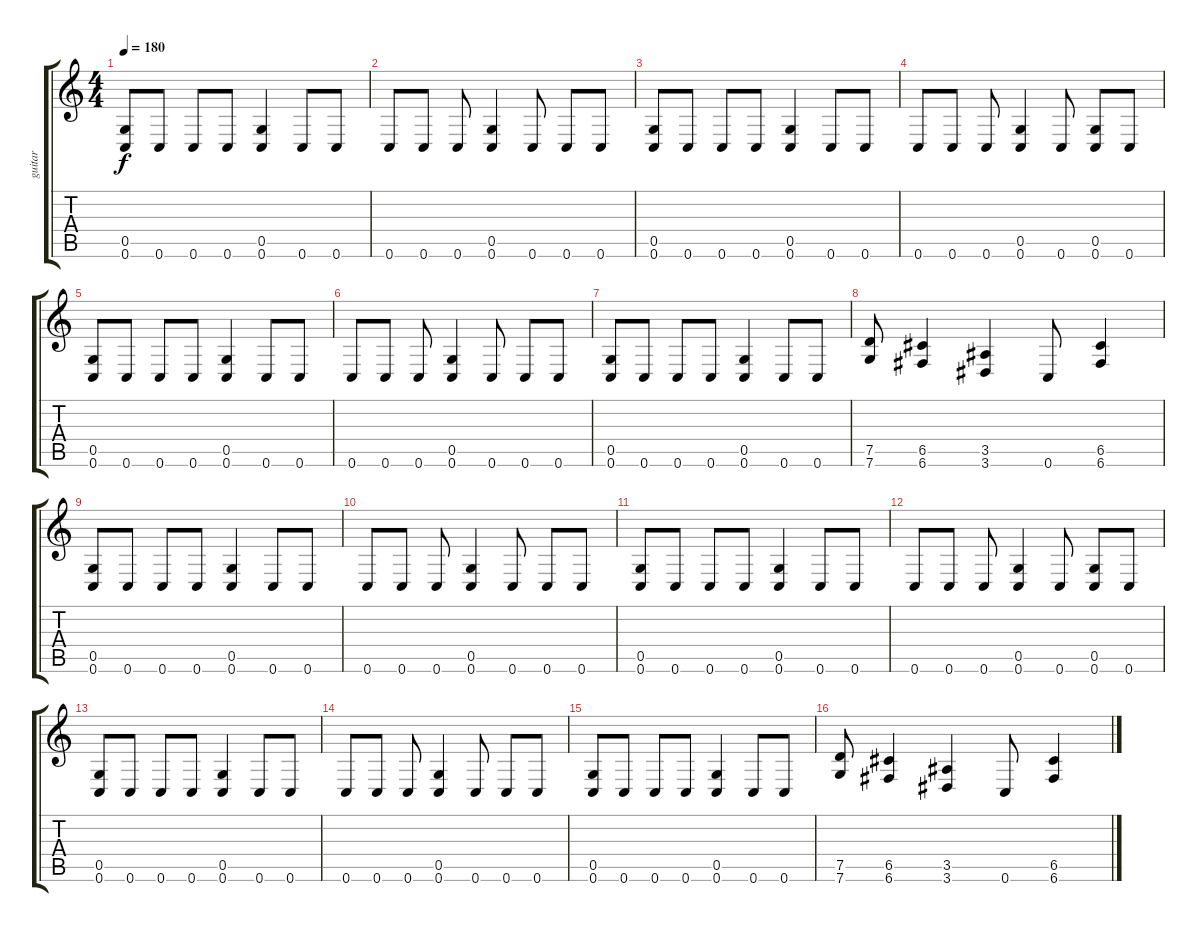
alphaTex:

\track ("guitar" "guitar") {instrument distortionguitar}
\staff {score tabs}
\tuning (D4 A3 F3 C3 G2 C2) {hide}
\ts (4 4)
\tempo 180
\clef g2
\ks c
(0.5 0.6).8{dy f} 0.6.8 0.6.8 0.6.8 (0.5 0.6).4 0.6.8 0.6.8 |
0.6.8 0.6.8 0.6.8 (0.5 0.6).4 0.6.8 0.6.8 0.6.8 |
(0.5 0.6).8 0.6.8 0.6.8 0.6.8 (0.5 0.6).4 0.6.8 0.6.8 |
0.6.8 0.6.8 0.6.8 (0.5 0.6).4 0.6.8 (0.5 0.6).8 0.6.8 |
(0.5 0.6).8 0.6.8 0.6.8 0.6.8 (0.5 0.6).4 0.6.8 0.6.8 |
0.6.8 0.6.8 0.6.8 (0.5 0.6).4 0.6.8 0.6.8 0.6.8 |
(0.5 0.6).8 0.6.8 0.6.8 0.6.8 (0.5 0.6).4 0.6.8 0.6.8 |
(7.5 7.6).8 (6.5 6.6).4 (3.5 3.6).4 0.6.8 (6.5 6.6).4 |
(0.5 0.6).8 0.6.8 0.6.8 0.6.8 (0.5 0.6).4 0.6.8 0.6.8 |
0.6.8 0.6.8 0.6.8 (0.5 0.6).4 0.6.8 0.6.8 0.6.8 |
(0.5 0.6).8 0.6.8 0.6.8 0.6.8 (0.5 0.6).4 0.6.8 0.6.8 |
0.6.8 0.6.8 0.6.8 (0.5 0.6).4 0.6.8 (0.5 0.6).8 0.6.8 |
(0.5 0.6).8 0.6.8 0.6.8 0.6.8 (0.5 0.6).4 0.6.8 0.6.8 |
0.6.8 0.6.8 0.6.8 (0.5 0.6).4 0.6.8 0.6.8 0.6.8 |
(0.5 0.6).8 0.6.8 0.6.8 0.6.8 (0.5 0.6).4 0.6.8 0.6.8 |
(7.5 7.6).8 (6.5 6.6).4 (3.5 3.6).4 0.6.8 (6.5 6.6).4
